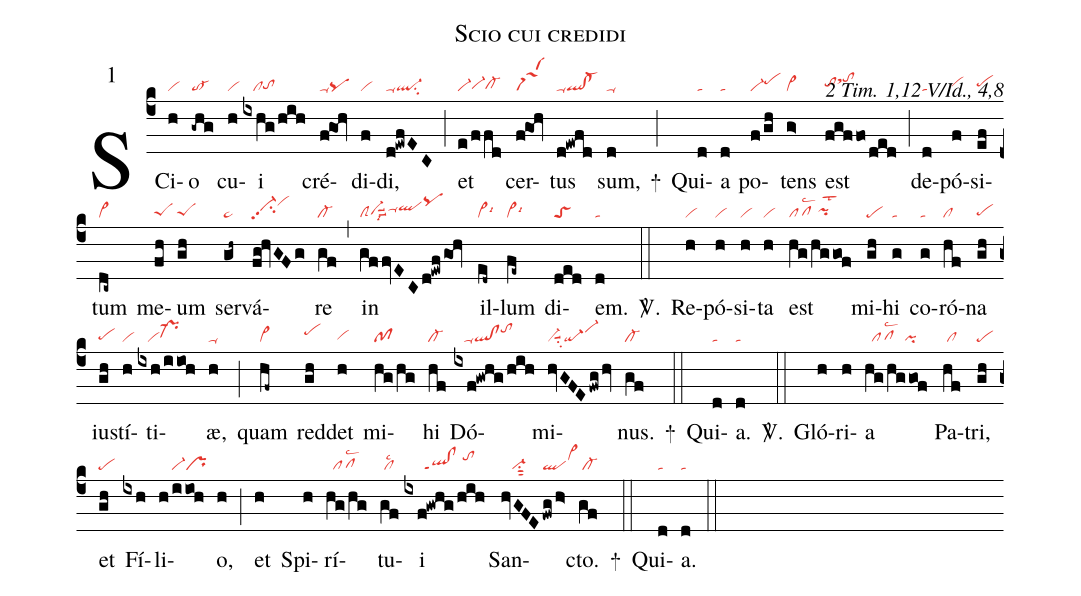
name: Scio cui credidi;
commentary: 2 Tim. 1,12 V/Id., 4,8;
mode: 1;
nabc-lines: 1;
%%
(c4)
SCi(h|vi)o(-ghg|to-) cu(h|vi)i(ixhg/hih|///cltohg) cré(fgOh|ta-pq)di(f|vi)di,(d!ewfEC|ql-ppu1su2) (;)
et(e/ffd|vi-vi-hgcl-hg) cer(fgOh|saM4)tus(d!ewfd|ql!cl-ppu1) sum,(d|ta-) +(;)
Qui(d|ta)a(d|ta) po(f/gh|vi-pehi)tens(g>|vi>) est(fgffo/ded|tohhsthjtohj) (;)
de(d|ta)pó(f|vihh)si(ef|pehh)tum(dc~|vi>) me(fh|peShg)um(gh|peShg) ser(gh~|ta>)vá(fg!hvGFg|vi-hipp2su2vihk)re(gf|cl-) (,)
in(gffvEC/d!ewf/gOh|clSvi-hgsuu2lsi8qlhippu1pqhk) il(ed~|vi>lsi6)lum(fe~|vi>lsi6) di(ded|toS)em.(d|ta) <sp>V/</sp>.(::)
Re(h|vi)pó(h|vi)si(h|vi)ta(h|vi) est(hg/hggof|pflsc2pihhlst2) mi(gh|pe)hi(g|ta) co(g|ta)ró(hf|cl)na(gh|pehg) iu(gh|pehg)stí(h|vi)ti(ixh/iioh|///vipr-hh)æ,(h|ta-) (;)
quam(hf~|vi>) red(gh|pehi)det(h|vihg) mi(hg/hg|pf)hi(hf|cl-) Dó(ixf!gwhg/hih|///ql!clppu1tohj)mi(hvGFEfwg/hv|vi-suu1su2qi-vi-hj)nus.(gf|cl-) +(::)
Qui(d|ta)a.(d|ta) <sp>V/</sp>.(::)
Gló(h)ri(h)a(hg/hggof|//pflsc2/pi) Pa(hf|/cl)tri,(gh|pe) et(gh|pe) Fí(ixh)li(h/iioh|////vi-pr)o,(h) (;)
et(h) Spi(h)rí(hg/hg|//pflsc2)tu(gf|/cllsc2)i(ixf!gwhg/hih|//////ql!clppt1/tohj) San(hvGFE|///vi-su1sut2|fwg/h>|qlvi>hj)cto.(gf|/cl-) +(::)
Qui(d|ta)a.(d|ta) (::)
